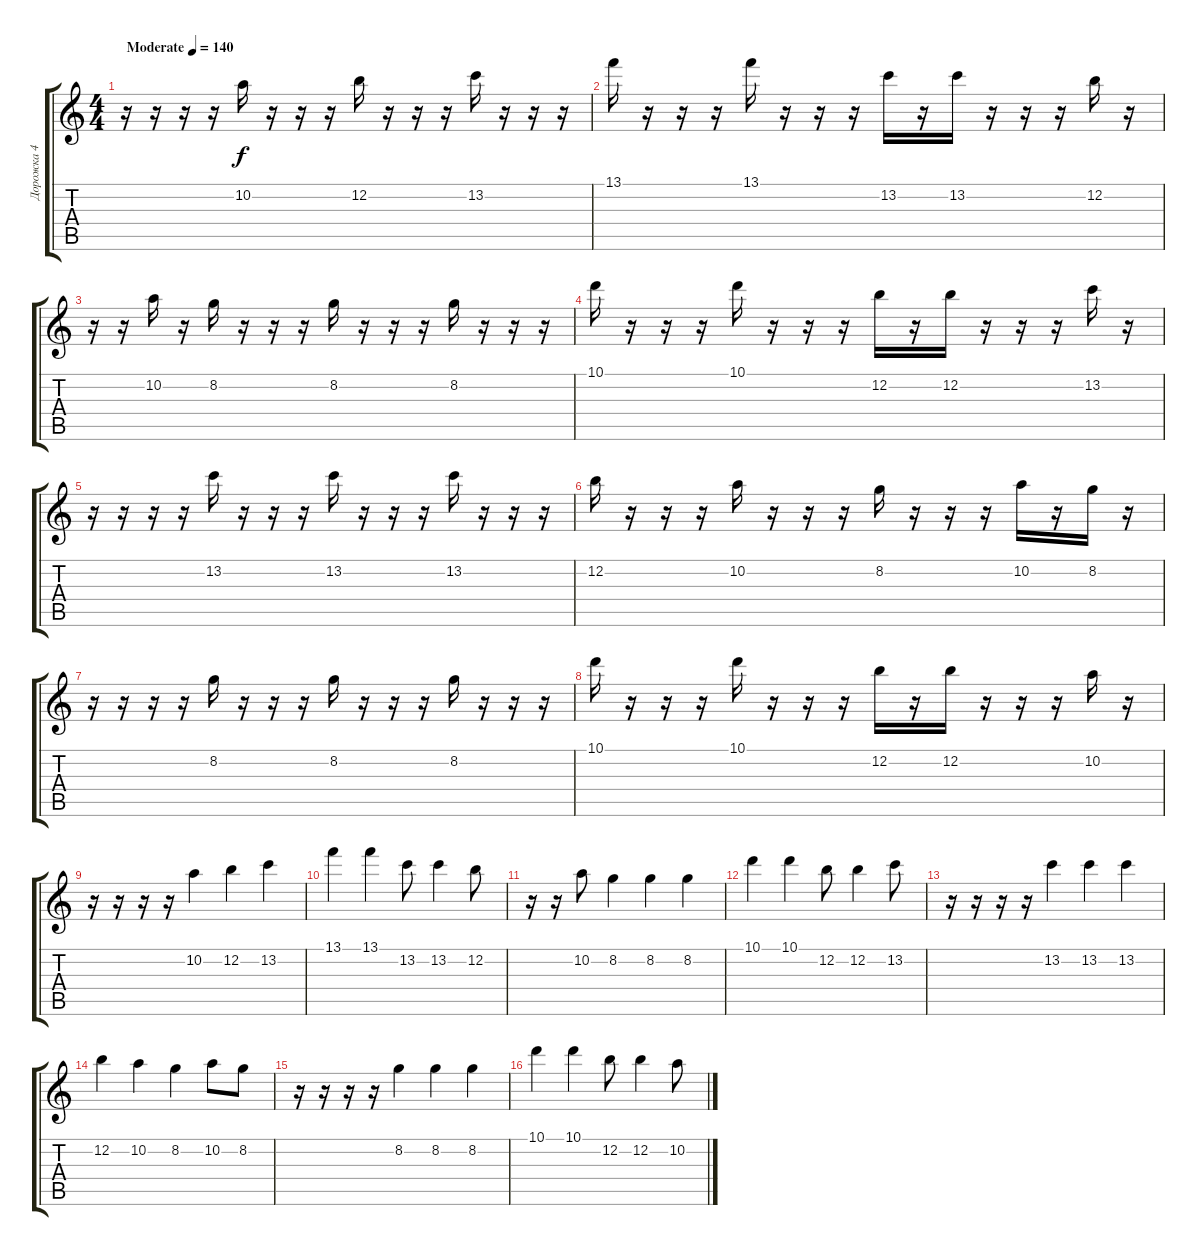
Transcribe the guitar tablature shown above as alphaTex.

\track ("Дорожка 4" "Дорожка 4") {instrument distortionguitar}
\staff {score tabs}
\tuning (E4 B3 G3 D3 A2 E2) {hide}
\ts (4 4)
\tempo (140 "Moderate")
\clef g2
\ks c
r.16{dy f instrument distortionguitar} r.16 r.16 r.16 10.2.16 r.16 r.16 r.16 12.2.16 r.16 r.16 r.16 13.2.16 r.16 r.16 r.16 |
13.1.16 r.16 r.16 r.16 13.1.16 r.16 r.16 r.16 13.2.16 r.16 13.2.16 r.16 r.16 r.16 12.2.16 r.16 |
r.16 r.16 10.2.16 r.16 8.2.16 r.16 r.16 r.16 8.2.16 r.16 r.16 r.16 8.2.16 r.16 r.16 r.16 |
10.1.16 r.16 r.16 r.16 10.1.16 r.16 r.16 r.16 12.2.16 r.16 12.2.16 r.16 r.16 r.16 13.2.16 r.16 |
r.16 r.16 r.16 r.16 13.2.16 r.16 r.16 r.16 13.2.16 r.16 r.16 r.16 13.2.16 r.16 r.16 r.16 |
12.2.16 r.16 r.16 r.16 10.2.16 r.16 r.16 r.16 8.2.16 r.16 r.16 r.16 10.2.16 r.16 8.2.16 r.16 |
r.16 r.16 r.16 r.16 8.2.16 r.16 r.16 r.16 8.2.16 r.16 r.16 r.16 8.2.16 r.16 r.16 r.16 |
10.1.16 r.16 r.16 r.16 10.1.16 r.16 r.16 r.16 12.2.16 r.16 12.2.16 r.16 r.16 r.16 10.2.16 r.16 |
r.16 r.16 r.16 r.16 10.2.4 12.2.4 13.2.4 |
13.1.4 13.1.4 13.2.8 13.2.4 12.2.8 |
r.16 r.16 10.2.8 8.2.4 8.2.4 8.2.4 |
10.1.4 10.1.4 12.2.8 12.2.4 13.2.8 |
r.16 r.16 r.16 r.16 13.2.4 13.2.4 13.2.4 |
12.2.4 10.2.4 8.2.4 10.2.8 8.2.8 |
r.16 r.16 r.16 r.16 8.2.4 8.2.4 8.2.4 |
10.1.4 10.1.4 12.2.8 12.2.4 10.2.8
